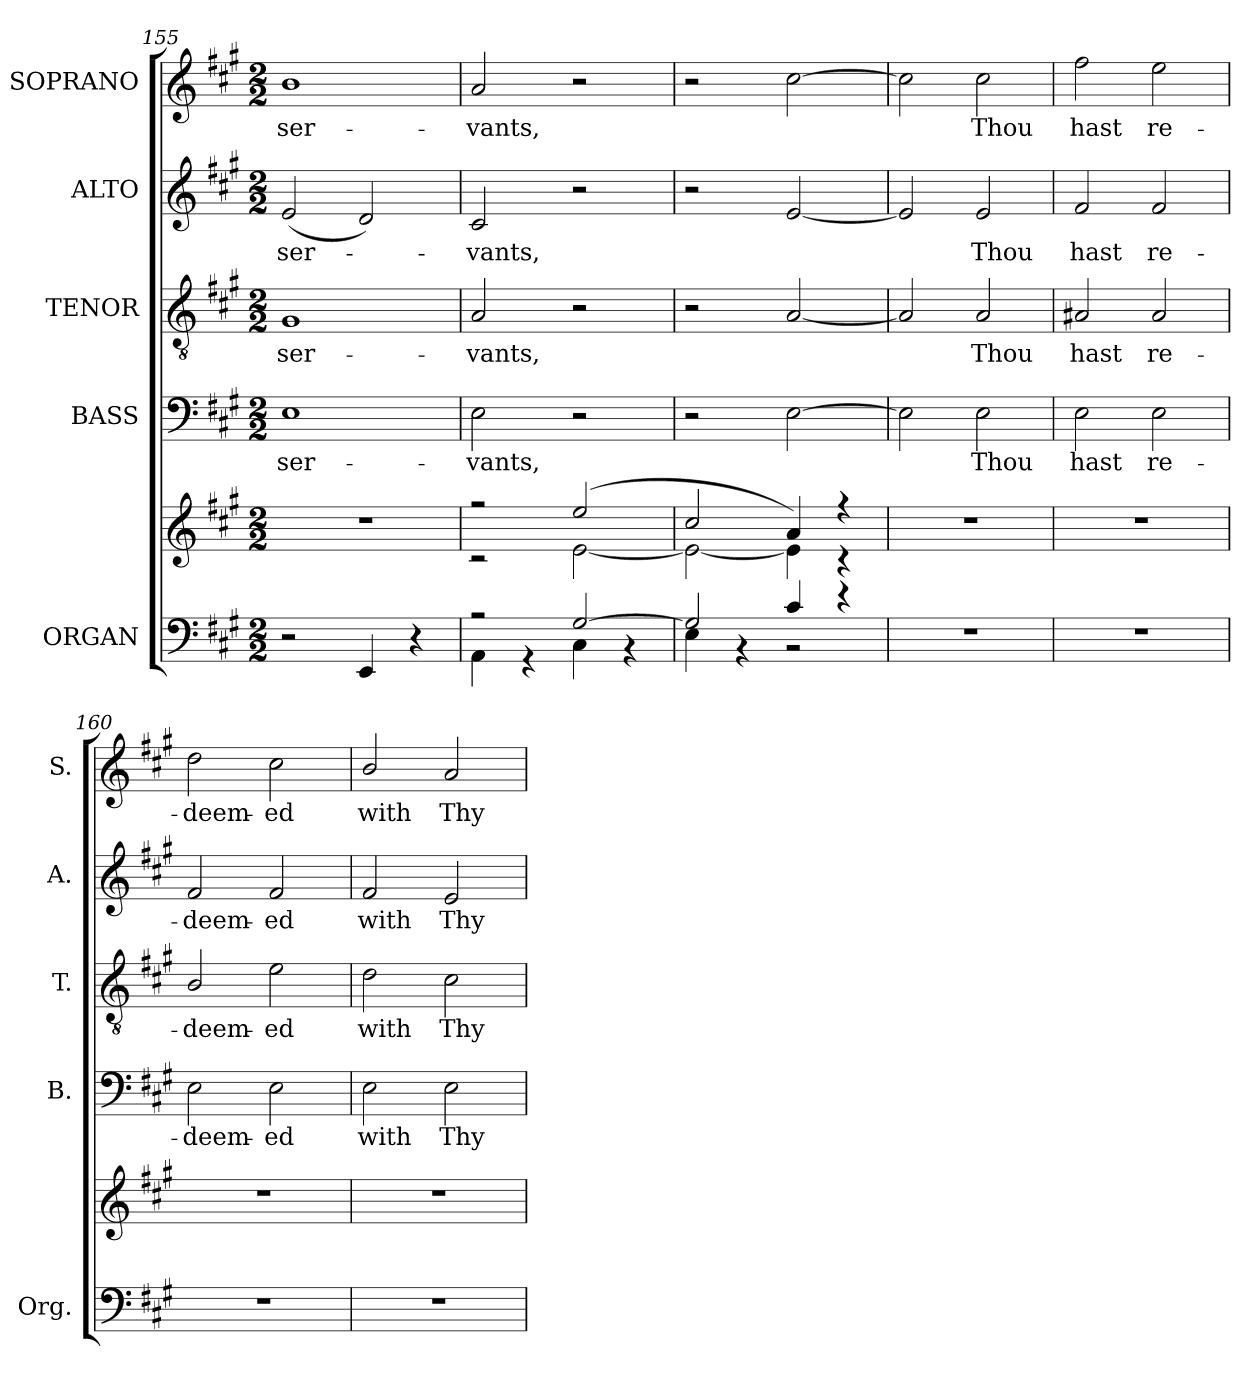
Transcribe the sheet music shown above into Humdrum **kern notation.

**kern	**kern	**kern	**text	**kern	**text	**kern	**text	**kern	**text
*part5	*part5	*part4	*part4	*part3	*part3	*part2	*part2	*part1	*part1
*staff6	*staff5	*staff4	*staff4	*staff3	*staff3	*staff2	*staff2	*staff1	*staff1
*I"ORGAN	*	*I"BASS	*	*I"TENOR	*	*I"ALTO	*	*I"SOPRANO	*
*I'Org.	*	*I'B.	*	*I'T.	*	*I'A.	*	*I'S.	*
*clefF4	*clefG2	*clefF4	*	*clefGv2	*	*clefG2	*	*clefG2	*
*	*	*	*	*ITrd7c12	*	*	*	*	*
*k[f#c#g#]	*k[f#c#g#]	*k[f#c#g#]	*	*k[f#c#g#]	*	*k[f#c#g#]	*	*k[f#c#g#]	*
*A:	*A:	*A:	*	*A:	*	*A:	*	*A:	*
*M2/2	*M2/2	*M2/2	*	*M2/2	*	*M2/2	*	*M2/2	*
=155	=155	=155	=155	=155	=155	=155	=155	=155	=155
!	!	!	!LO:LY:b:color=#000000	!	!	!	!	!	!
!	!	!	!	!	!LO:LY:b:color=#000000	!	!	!	!
!	!	!	!	!	!	!	!LO:LY:b:color=#000000	!	!
!	!	!	!	!	!	!	!	!	!LO:LY:b:color=#000000
2r	1r	1Ei	ser-	1GG#i	ser-	(2ei/	ser-	1bi	ser-
4EEi/	.	.	.	.	.	2di/)	.	.	.
4r	.	.	.	.	.	.	.	.	.
=156	=156	=156	=156	=156	=156	=156	=156	=156	=156
*^	*^	*	*	*	*	*	*	*	*
!	!	!	!	!	!LO:LY:b:color=#000000	!	!	!	!	!	!
!	!	!	!	!	!	!	!LO:LY:b:color=#000000	!	!	!	!
!	!	!	!	!	!	!	!	!	!LO:LY:b:color=#000000	!	!
!	!	!	!	!	!	!	!	!	!	!	!LO:LY:b:color=#000000
2r	4AAi\	2r	2r	2Ei\	-vants,	2AAi/	-vants,	2c#i/	-vants,	2ai/	-vants,
.	4r	.	.	.	.	.	.	.	.	.	.
[2G#i/	4C#i\	(2eei/	[2ei\	2r	.	2r	.	2r	.	2r	.
.	4r	.	.	.	.	.	.	.	.	.	.
=157	=157	=157	=157	=157	=157	=157	=157	=157	=157	=157	=157
!	!	!	!	!	!LO:LY:b:color=#000000	!	!	!	!	!	!
!	!	!	!	!	!	!	!LO:LY:b:color=#000000	!	!	!	!
!	!	!	!	!	!	!	!	!	!LO:LY:b:color=#000000	!	!
!	!	!	!	!	!	!	!	!	!	!	!LO:LY:b:color=#000000
2G#i/]	4Ei\	2cc#i/	2ei\_	2r	whom	2r	whom	2r	whom	2r	whom
.	4r	.	.	.	.	.	.	.	.	.	.
4c#i/	2r	4ai/)	4ei\]	[2Ei\	.	[2AAi/	.	[2ei/	.	[2cc#i\	.
4r	.	4r	4r	.	.	.	.	.	.	.	.
*v	*v	*	*	*	*	*	*	*	*	*	*
*	*v	*v	*	*	*	*	*	*	*	*
=158	=158	=158	=158	=158	=158	=158	=158	=158	=158
1r	1r	2Ei\]	.	2AAi/]	.	2ei/]	.	2cc#i\]	.
!	!	!	!LO:LY:b:color=#000000	!	!	!	!	!	!
!	!	!	!	!	!LO:LY:b:color=#000000	!	!	!	!
!	!	!	!	!	!	!	!LO:LY:b:color=#000000	!	!
!	!	!	!	!	!	!	!	!	!LO:LY:b:color=#000000
.	.	2Ei\	Thou	2AAi/	Thou	2ei/	Thou	2cc#i\	Thou
!!LO:LB:g=z
=159	=159	=159	=159	=159	=159	=159	=159	=159	=159
!	!	!	!LO:LY:b:color=#000000	!	!	!	!	!	!
!	!	!	!	!	!LO:LY:b:color=#000000	!	!	!	!
!	!	!	!	!	!	!	!LO:LY:b:color=#000000	!	!
!	!	!	!	!	!	!	!	!	!LO:LY:b:color=#000000
1r	1r	2Ei\	hast	2AA#Xi/	hast	2f#i/	hast	2ff#i\	hast
!	!	!	!LO:LY:b:color=#000000	!	!	!	!	!	!
!	!	!	!	!	!LO:LY:b:color=#000000	!	!	!	!
!	!	!	!	!	!	!	!LO:LY:b:color=#000000	!	!
!	!	!	!	!	!	!	!	!	!LO:LY:b:color=#000000
.	.	2Ei\	re-	2AA#i/	re-	2f#i/	re-	2eei\	re-
=160	=160	=160	=160	=160	=160	=160	=160	=160	=160
!	!	!	!LO:LY:b:color=#000000	!	!	!	!	!	!
!	!	!	!	!	!LO:LY:b:color=#000000	!	!	!	!
!	!	!	!	!	!	!	!LO:LY:b:color=#000000	!	!
!	!	!	!	!	!	!	!	!	!LO:LY:b:color=#000000
1r	1r	2Ei\	-deem-	2BBi/	-deem-	2f#i/	-deem-	2ddi\	-deem-
!	!	!	!LO:LY:b:color=#000000	!	!	!	!	!	!
!	!	!	!	!	!LO:LY:b:color=#000000	!	!	!	!
!	!	!	!	!	!	!	!LO:LY:b:color=#000000	!	!
!	!	!	!	!	!	!	!	!	!LO:LY:b:color=#000000
.	.	2Ei\	-ed	2Ei\	-ed	2f#i/	-ed	2cc#i\	-ed
=161	=161	=161	=161	=161	=161	=161	=161	=161	=161
!	!	!	!LO:LY:b:color=#000000	!	!	!	!	!	!
!	!	!	!	!	!LO:LY:b:color=#000000	!	!	!	!
!	!	!	!	!	!	!	!LO:LY:b:color=#000000	!	!
!	!	!	!	!	!	!	!	!	!LO:LY:b:color=#000000
1r	1r	2Ei\	with	2Di\	with	2f#i/	with	2bi/	with
!	!	!	!LO:LY:b:color=#000000	!	!	!	!	!	!
!	!	!	!	!	!LO:LY:b:color=#000000	!	!	!	!
!	!	!	!	!	!	!	!LO:LY:b:color=#000000	!	!
!	!	!	!	!	!	!	!	!	!LO:LY:b:color=#000000
.	.	2Ei\	Thy	2C#i\	Thy	2ei/	Thy	2ai/	Thy
=	=	=	=	=	=	=	=	=	=
*-	*-	*-	*-	*-	*-	*-	*-	*-	*-
